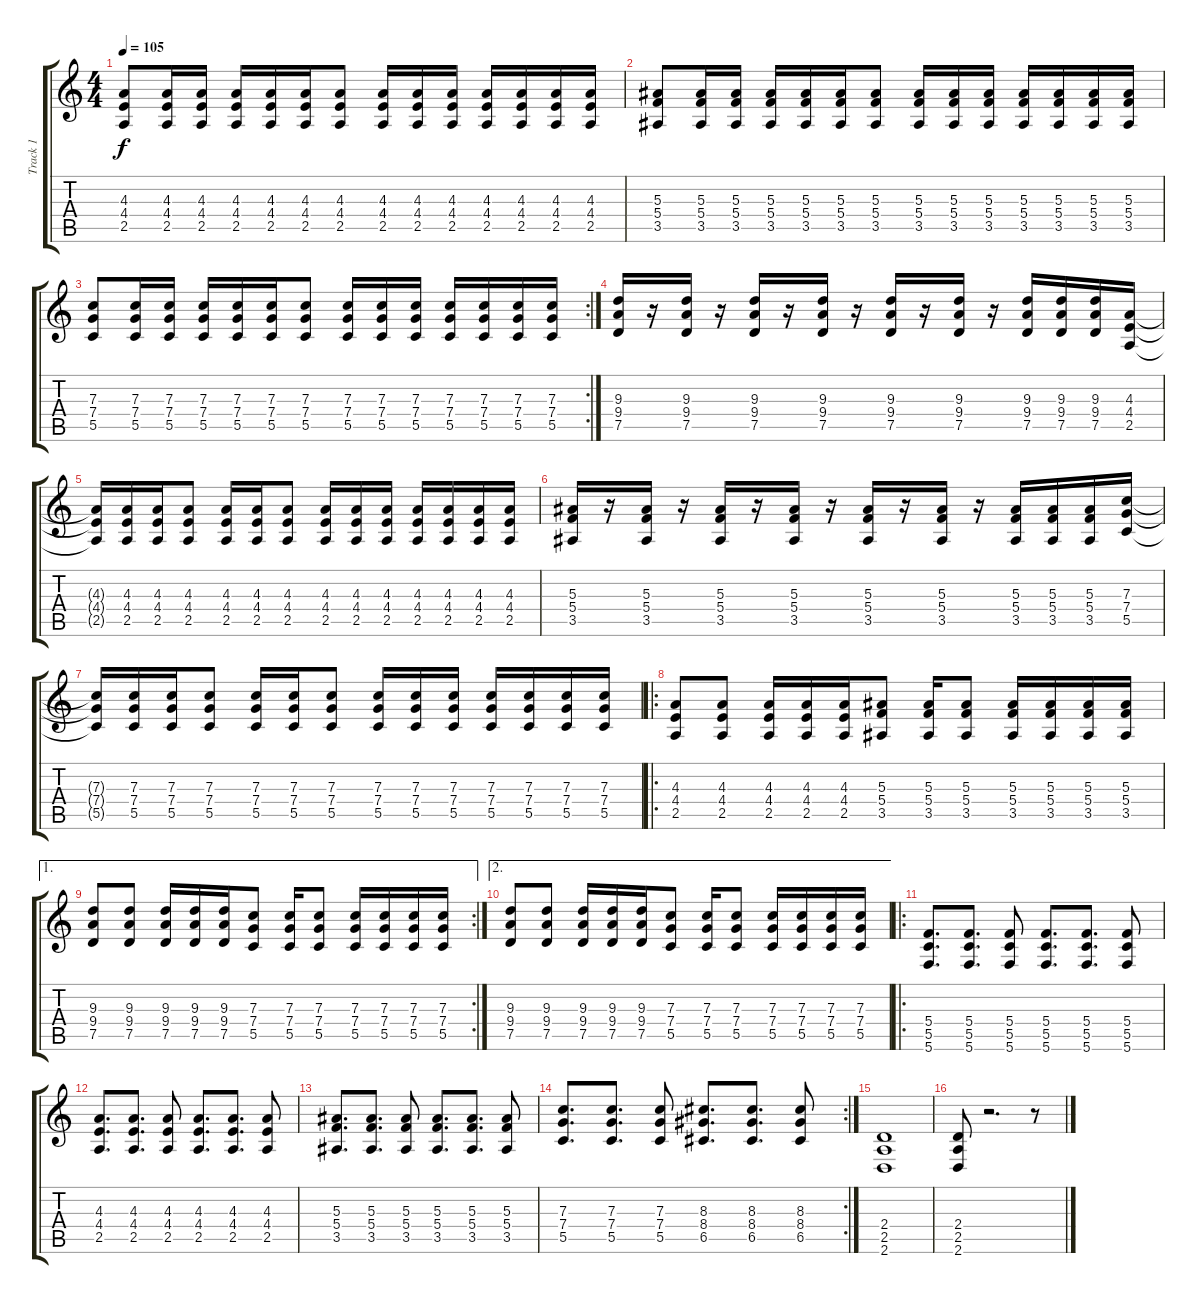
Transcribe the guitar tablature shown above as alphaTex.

\track ("Track 1" "Track 1") {instrument overdrivenguitar}
\staff {score tabs}
\tuning (D4 A3 F3 C3 G2 C2) {hide}
\ts (4 4)
\tempo 105
\clef g2
\ks c
(4.3 4.4 2.5).8{dy f} (4.3 4.4 2.5).16 (4.3 4.4 2.5).16 (4.3 4.4 2.5).16 (4.3 4.4 2.5).16 (4.3 4.4 2.5).16 (4.3 4.4 2.5).8 (4.3 4.4 2.5).16 (4.3 4.4 2.5).16 (4.3 4.4 2.5).16 (4.3 4.4 2.5).16 (4.3 4.4 2.5).16 (4.3 4.4 2.5).16 (4.3 4.4 2.5).16 |
(5.3 5.4 3.5).8 (5.3 5.4 3.5).16 (5.3 5.4 3.5).16 (5.3 5.4 3.5).16 (5.3 5.4 3.5).16 (5.3 5.4 3.5).16 (5.3 5.4 3.5).8 (5.3 5.4 3.5).16 (5.3 5.4 3.5).16 (5.3 5.4 3.5).16 (5.3 5.4 3.5).16 (5.3 5.4 3.5).16 (5.3 5.4 3.5).16 (5.3 5.4 3.5).16 |
\rc 2
(7.3 7.4 5.5).8 (7.3 7.4 5.5).16 (7.3 7.4 5.5).16 (7.3 7.4 5.5).16 (7.3 7.4 5.5).16 (7.3 7.4 5.5).16 (7.3 7.4 5.5).8 (7.3 7.4 5.5).16 (7.3 7.4 5.5).16 (7.3 7.4 5.5).16 (7.3 7.4 5.5).16 (7.3 7.4 5.5).16 (7.3 7.4 5.5).16 (7.3 7.4 5.5).16 |
(9.3 9.4 7.5).16 r.16 (9.3 9.4 7.5).16 r.16 (9.3 9.4 7.5).16 r.16 (9.3 9.4 7.5).16 r.16 (9.3 9.4 7.5).16 r.16 (9.3 9.4 7.5).16 r.16 (9.3 9.4 7.5).16 (9.3 9.4 7.5).16 (9.3 9.4 7.5).16 (4.3 4.4 2.5).16 |
(4.3{t} 4.4{t} 2.5{t}).16 (4.3 4.4 2.5).16 (4.3 4.4 2.5).16 (4.3 4.4 2.5).8 (4.3 4.4 2.5).16 (4.3 4.4 2.5).16 (4.3 4.4 2.5).8 (4.3 4.4 2.5).16 (4.3 4.4 2.5).16 (4.3 4.4 2.5).16 (4.3 4.4 2.5).16 (4.3 4.4 2.5).16 (4.3 4.4 2.5).16 (4.3 4.4 2.5).16 |
(5.3 5.4 3.5).16 r.16 (5.3 5.4 3.5).16 r.16 (5.3 5.4 3.5).16 r.16 (5.3 5.4 3.5).16 r.16 (5.3 5.4 3.5).16 r.16 (5.3 5.4 3.5).16 r.16 (5.3 5.4 3.5).16 (5.3 5.4 3.5).16 (5.3 5.4 3.5).16 (7.3 7.4 5.5).16 |
(7.3{t} 7.4{t} 5.5{t}).16 (7.3 7.4 5.5).16 (7.3 7.4 5.5).16 (7.3 7.4 5.5).8 (7.3 7.4 5.5).16 (7.3 7.4 5.5).16 (7.3 7.4 5.5).8 (7.3 7.4 5.5).16 (7.3 7.4 5.5).16 (7.3 7.4 5.5).16 (7.3 7.4 5.5).16 (7.3 7.4 5.5).16 (7.3 7.4 5.5).16 (7.3 7.4 5.5).16 |
\ro
(4.3 4.4 2.5).8 (4.3 4.4 2.5).8 (4.3 4.4 2.5).16 (4.3 4.4 2.5).16 (4.3 4.4 2.5).16 (5.3 5.4 3.5).8 (5.3 5.4 3.5).16 (5.3 5.4 3.5).8 (5.3 5.4 3.5).16 (5.3 5.4 3.5).16 (5.3 5.4 3.5).16 (5.3 5.4 3.5).16 |
\ae 1
\rc 2
(9.3 9.4 7.5).8 (9.3 9.4 7.5).8 (9.3 9.4 7.5).16 (9.3 9.4 7.5).16 (9.3 9.4 7.5).16 (7.3 7.4 5.5).8 (7.3 7.4 5.5).16 (7.3 7.4 5.5).8 (7.3 7.4 5.5).16 (7.3 7.4 5.5).16 (7.3 7.4 5.5).16 (7.3 7.4 5.5).16 |
\ae 2
(9.3 9.4 7.5).8 (9.3 9.4 7.5).8 (9.3 9.4 7.5).16 (9.3 9.4 7.5).16 (9.3 9.4 7.5).16 (7.3 7.4 5.5).8 (7.3 7.4 5.5).16 (7.3 7.4 5.5).8 (7.3 7.4 5.5).16 (7.3 7.4 5.5).16 (7.3 7.4 5.5).16 (7.3 7.4 5.5).16 |
\ro
(5.4 5.5 5.6).8{d} (5.4 5.5 5.6).8{d} (5.4 5.5 5.6).8 (5.4 5.5 5.6).8{d} (5.4 5.5 5.6).8{d} (5.4 5.5 5.6).8 |
(4.3 4.4 2.5).8{d} (4.3 4.4 2.5).8{d} (4.3 4.4 2.5).8 (4.3 4.4 2.5).8{d} (4.3 4.4 2.5).8{d} (4.3 4.4 2.5).8 |
(5.3 5.4 3.5).8{d} (5.3 5.4 3.5).8{d} (5.3 5.4 3.5).8 (5.3 5.4 3.5).8{d} (5.3 5.4 3.5).8{d} (5.3 5.4 3.5).8 |
\rc 2
(7.3 7.4 5.5).8{d} (7.3 7.4 5.5).8{d} (7.3 7.4 5.5).8 (8.3 8.4 6.5).8{d} (8.3 8.4 6.5).8{d} (8.3 8.4 6.5).8 |
(2.4 2.5 2.6).1 |
(2.4 2.5 2.6).8 r.2{d} r.8
